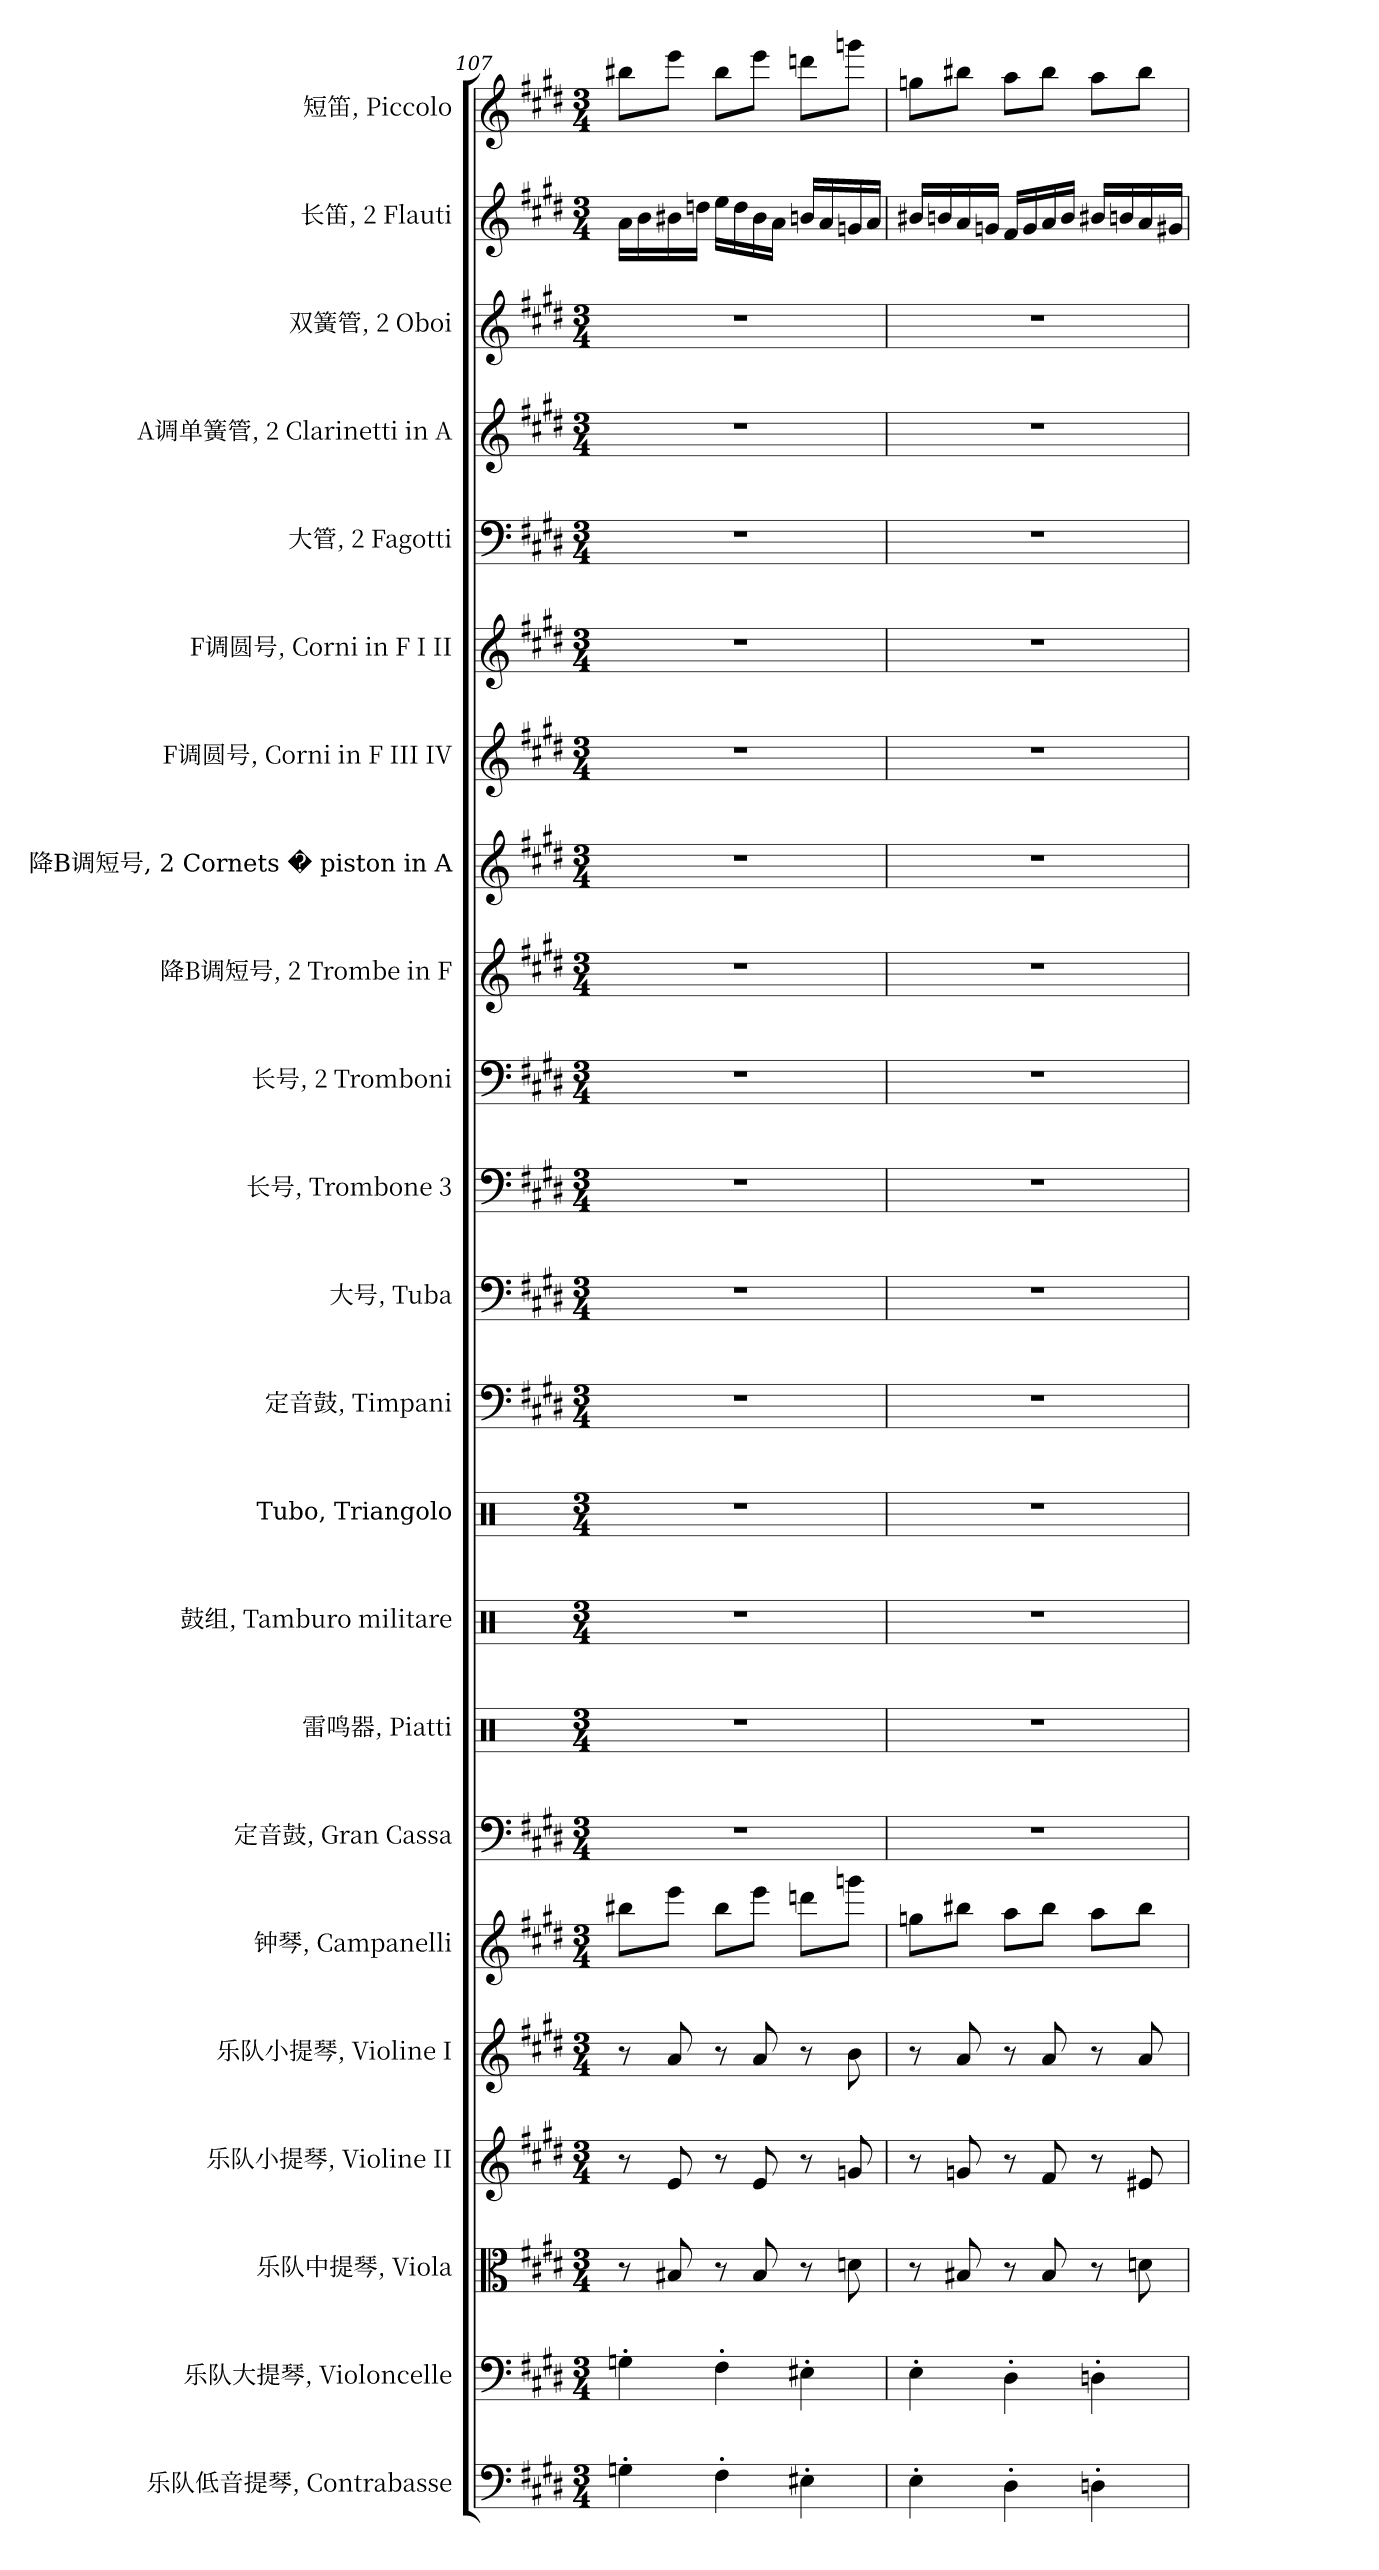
**kern	**kern	**kern	**kern	**kern	**kern	**kern	**kern	**kern	**kern	**kern	**kern	**kern	**kern	**kern	**kern	**kern	**kern	**kern	**kern	**kern	**kern	**kern
*part23	*part22	*part21	*part20	*part19	*part18	*part17	*part16	*part15	*part14	*part13	*part12	*part11	*part10	*part9	*part8	*part7	*part6	*part5	*part4	*part3	*part2	*part1
*staff23	*staff22	*staff21	*staff20	*staff19	*staff18	*staff17	*staff16	*staff15	*staff14	*staff13	*staff12	*staff11	*staff10	*staff9	*staff8	*staff7	*staff6	*staff5	*staff4	*staff3	*staff2	*staff1
*I"乐队低音提琴, Contrabasse	*I"乐队大提琴, Violoncelle	*I"乐队中提琴, Viola	*I"乐队小提琴, Violine II	*I"乐队小提琴, Violine I	*I"钟琴, Campanelli	*I"定音鼓, Gran Cassa	*I"雷鸣器, Piatti	*I"鼓组, Tamburo militare	*I"Tubo, Triangolo	*I"定音鼓, Timpani	*I"大号, Tuba	*I"长号, Trombone 3	*I"长号, 2 Tromboni	*I"降B调短号, 2 Trombe in F	*I"降B调短号, 2 Cornets � piston in A	*I"F调圆号, Corni in F III IV	*I"F调圆号, Corni in F I II	*I"大管, 2 Fagotti	*I"A调单簧管, 2 Clarinetti in A	*I"双簧管, 2 Oboi	*I"长笛, 2 Flauti	*I"短笛, Piccolo
*I'Cbs.	*	*	*	*	*	*	*	*	*I'Tu.	*I'Timp.	*I'Tba.	*I'Tbn.	*I'Tbn.	*	*I'B♭ Cnt.	*	*	*	*I'A Cl.	*I'Ob.	*I'Fl.	*I'Picc.
*clefF4	*clefF4	*clefC3	*clefG2	*clefG2	*clefG2	*clefF4	*clefX	*clefX	*clefX	*clefF4	*clefF4	*clefF4	*clefF4	*clefG2	*clefG2	*clefG2	*clefG2	*clefF4	*clefG2	*clefG2	*clefG2	*clefG2
*ITrd7c12	*	*	*	*	*ITrd-14c-24	*	*	*	*	*	*	*	*	*ITrd1c2	*ITrd1c2	*ITrd4c7	*ITrd4c7	*	*ITrd2c3	*	*	*ITrd-7c-12
*k[f#c#g#d#]	*k[f#c#g#d#]	*k[f#c#g#d#]	*k[f#c#g#d#]	*k[f#c#g#d#]	*k[f#c#g#d#]	*k[f#c#g#d#]	*k[]	*k[]	*k[]	*k[f#c#g#d#]	*k[f#c#g#d#]	*k[f#c#g#d#]	*k[f#c#g#d#]	*k[f#c#]	*k[f#c#]	*k[f#c#g#]	*k[f#c#g#]	*k[f#c#g#d#]	*k[f#c#g#d#a#e#b#]	*k[f#c#g#d#]	*k[f#c#g#d#]	*k[f#c#g#d#]
*M3/4	*M3/4	*M3/4	*M3/4	*M3/4	*M3/4	*M3/4	*M3/4	*M3/4	*M3/4	*M3/4	*M3/4	*M3/4	*M3/4	*M3/4	*M3/4	*M3/4	*M3/4	*M3/4	*M3/4	*M3/4	*M3/4	*M3/4
*MM107	*MM107	*MM107	*MM107	*MM107	*MM107	*MM107	*MM107	*MM107	*MM107	*MM107	*MM107	*MM107	*MM107	*MM107	*MM107	*MM107	*MM107	*MM107	*MM107	*MM107	*MM107	*MM107
=107	=107	=107	=107	=107	=107	=107	=107	=107	=107	=107	=107	=107	=107	=107	=107	=107	=107	=107	=107	=107	=107	=107
4GGn'\	4Gn'\	8r	8r	8r	8bbbb#X\L	2.r	2.r	2.r	2.r	2.r	2.r	2.r	2.r	2.r	2.r	2.r	2.r	2.r	2.r	2.r	16a\LL	8bbb#X\L
.	.	.	.	.	.	.	.	.	.	.	.	.	.	.	.	.	.	.	.	.	16b\	.
.	.	8B#X/	8e/	8a/	8eeeee\J	.	.	.	.	.	.	.	.	.	.	.	.	.	.	.	16b#X\	8eeee\J
.	.	.	.	.	.	.	.	.	.	.	.	.	.	.	.	.	.	.	.	.	16ddn\JJ	.
*	*	*	*	*	*	*	*	*	*	*	*	*	*	*	*	*	*	*	*	*	*	*MM109
4FF#'\	4F#'\	8r	8r	8r	8bbbb#\L	.	.	.	.	.	.	.	.	.	.	.	.	.	.	.	16ee\LL	8bbb#\L
.	.	.	.	.	.	.	.	.	.	.	.	.	.	.	.	.	.	.	.	.	16dd\	.
.	.	8B#/	8e/	8a/	8eeeee\J	.	.	.	.	.	.	.	.	.	.	.	.	.	.	.	16b#\	8eeee\J
.	.	.	.	.	.	.	.	.	.	.	.	.	.	.	.	.	.	.	.	.	16a\JJ	.
4EE#X'\	4E#X'\	8r	8r	8r	8dddddn\L	.	.	.	.	.	.	.	.	.	.	.	.	.	.	.	16bn/LL	8ddddn\L
.	.	.	.	.	.	.	.	.	.	.	.	.	.	.	.	.	.	.	.	.	16a/	.
.	.	8dn\	8gn/	8b\	8gggggn\J	.	.	.	.	.	.	.	.	.	.	.	.	.	.	.	16gn/	8ggggn\J
.	.	.	.	.	.	.	.	.	.	.	.	.	.	.	.	.	.	.	.	.	16a/JJ	.
!!LO:PB:g=z
=108	=108	=108	=108	=108	=108	=108	=108	=108	=108	=108	=108	=108	=108	=108	=108	=108	=108	=108	=108	=108	=108	=108
*	*	*	*	*	*	*	*	*	*	*	*	*	*	*	*	*	*	*	*	*	*	*MM107
4EE'\	4E'\	8r	8r	8r	8ggggn\L	2.r	2.r	2.r	2.r	2.r	2.r	2.r	2.r	2.r	2.r	2.r	2.r	2.r	2.r	2.r	16b#X/LL	8gggn\L
.	.	.	.	.	.	.	.	.	.	.	.	.	.	.	.	.	.	.	.	.	16bn/	.
.	.	8B#X/	8gn/	8a/	8bbbb#X\J	.	.	.	.	.	.	.	.	.	.	.	.	.	.	.	16a/	8bbb#X\J
.	.	.	.	.	.	.	.	.	.	.	.	.	.	.	.	.	.	.	.	.	16gn/JJ	.
*	*	*	*	*	*	*	*	*	*	*	*	*	*	*	*	*	*	*	*	*	*	*MM109
4DD#'\	4D#'\	8r	8r	8r	8aaaa\L	.	.	.	.	.	.	.	.	.	.	.	.	.	.	.	16f#/LL	8aaa\L
.	.	.	.	.	.	.	.	.	.	.	.	.	.	.	.	.	.	.	.	.	16g/	.
.	.	8B#/	8f#/	8a/	8bbbb#\J	.	.	.	.	.	.	.	.	.	.	.	.	.	.	.	16a/	8bbb#\J
.	.	.	.	.	.	.	.	.	.	.	.	.	.	.	.	.	.	.	.	.	16b/JJ	.
4DDn'\	4Dn'\	8r	8r	8r	8aaaa\L	.	.	.	.	.	.	.	.	.	.	.	.	.	.	.	16b#X/LL	8aaa\L
.	.	.	.	.	.	.	.	.	.	.	.	.	.	.	.	.	.	.	.	.	16bn/	.
.	.	8dn\	8e#X/	8a/	8bbbb#\J	.	.	.	.	.	.	.	.	.	.	.	.	.	.	.	16a/	8bbb#\J
.	.	.	.	.	.	.	.	.	.	.	.	.	.	.	.	.	.	.	.	.	16g#X/JJ	.
=	=	=	=	=	=	=	=	=	=	=	=	=	=	=	=	=	=	=	=	=	=	=
*-	*-	*-	*-	*-	*-	*-	*-	*-	*-	*-	*-	*-	*-	*-	*-	*-	*-	*-	*-	*-	*-	*-
